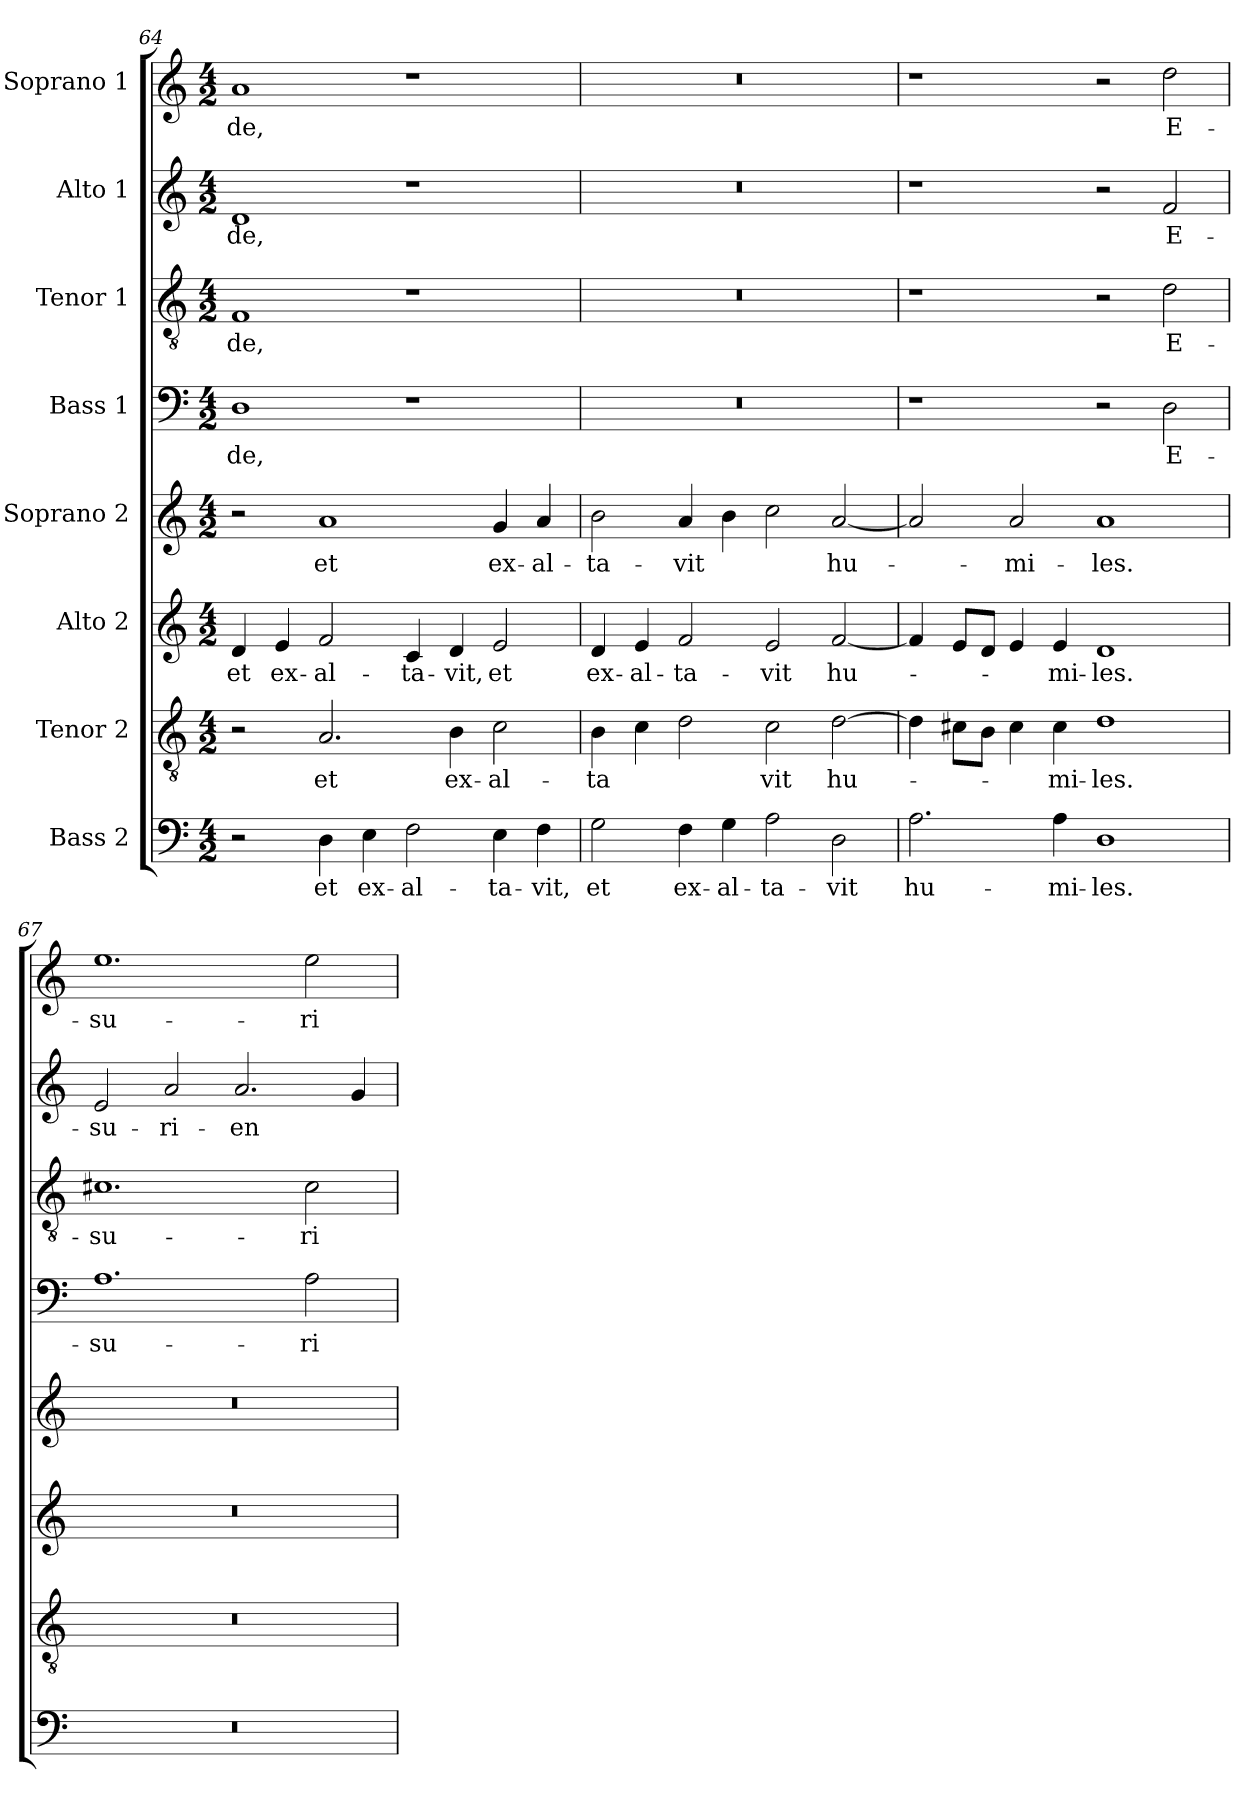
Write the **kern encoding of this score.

**kern	**text	**kern	**text	**kern	**text	**kern	**text	**kern	**text	**kern	**text	**kern	**text	**kern	**text
*part8	*part8	*part7	*part7	*part6	*part6	*part5	*part5	*part4	*part4	*part3	*part3	*part2	*part2	*part1	*part1
*staff8	*staff8	*staff7	*staff7	*staff6	*staff6	*staff5	*staff5	*staff4	*staff4	*staff3	*staff3	*staff2	*staff2	*staff1	*staff1
*I"Bass 2	*	*I"Tenor 2	*	*I"Alto 2	*	*I"Soprano 2	*	*I"Bass 1	*	*I"Tenor 1	*	*I"Alto 1	*	*I"Soprano 1	*
*clefF4	*	*clefGv2	*	*clefG2	*	*clefG2	*	*clefF4	*	*clefGv2	*	*clefG2	*	*clefG2	*
*k[]	*	*k[]	*	*k[]	*	*k[]	*	*k[]	*	*k[]	*	*k[]	*	*k[]	*
*M4/2	*	*M4/2	*	*M4/2	*	*M4/2	*	*M4/2	*	*M4/2	*	*M4/2	*	*M4/2	*
=64	=64	=64	=64	=64	=64	=64	=64	=64	=64	=64	=64	=64	=64	=64	=64
2r	.	2r	.	4d/	et	2r	.	1D	de,	1F	de,	1d	de,	1a	de,
.	.	.	.	4e/	ex-	.	.	.	.	.	.	.	.	.	.
4D\	et	2.A/	et	2f/	al-	1a	et	.	.	.	.	.	.	.	.
4E\	ex-	.	.	.	.	.	.	.	.	.	.	.	.	.	.
2F\	al-	.	.	4c/	ta-	.	.	1r	.	1r	.	1r	.	1r	.
.	.	4B\	ex-	4d/	vit,	.	.	.	.	.	.	.	.	.	.
4E\	ta-	2c\	al-	2e/	et	4g/	ex-	.	.	.	.	.	.	.	.
4F\	vit,	.	.	.	.	4a/	al-	.	.	.	.	.	.	.	.
=65	=65	=65	=65	=65	=65	=65	=65	=65	=65	=65	=65	=65	=65	=65	=65
2G\	et	4B\	ta	4d/	ex-	2b\	ta-	0r	.	0r	.	0r	.	0r	.
.	.	4c\	-	4e/	al-	.	.	.	.	.	.	.	.	.	.
4F\	ex-	2d\	.	2f/	ta-	4a/	vit	.	.	.	.	.	.	.	.
4G\	al-	.	.	.	.	4b\	.	.	.	.	.	.	.	.	.
2A\	ta-	2c\	vit	2e/	vit	2cc\	.	.	.	.	.	.	.	.	.
2D\	vit	[2d\	hu-	[2f/	hu-	[2a/	hu-	.	.	.	.	.	.	.	.
!!LO:PB:g=z
=66	=66	=66	=66	=66	=66	=66	=66	=66	=66	=66	=66	=66	=66	=66	=66
2.A\	hu-	4d\]	.	4f/]	.	2a/]	.	1r	.	1r	.	1r	.	1r	.
.	.	8c#X\L	.	8e/L	.	.	.	.	.	.	.	.	.	.	.
.	.	8B\J	.	8d/J	.	.	.	.	.	.	.	.	.	.	.
.	.	4c#\	.	4e/	.	2a/	-mi-	.	.	.	.	.	.	.	.
4A\	mi-	4c#\	-mi-	4e/	-mi-	.	.	.	.	.	.	.	.	.	.
1D	les.	1d	-les.	1d	-les.	1a	-les.	2r	.	2r	.	2r	.	2r	.
.	.	.	.	.	.	.	.	2D\	E-	2d\	E-	2f/	E-	2dd\	E-
=67	=67	=67	=67	=67	=67	=67	=67	=67	=67	=67	=67	=67	=67	=67	=67
0r	.	0r	.	0r	.	0r	.	1.A	su-	1.c#X	su-	2e/	su-	1.ee	su-
.	.	.	.	.	.	.	.	.	.	.	.	2a/	ri-	.	.
.	.	.	.	.	.	.	.	.	.	.	.	2.a/	en	.	.
.	.	.	.	.	.	.	.	2A\	ri-	2c#\	ri-	.	.	2ee\	ri-
.	.	.	.	.	.	.	.	.	.	.	.	4g/	.	.	.
=	=	=	=	=	=	=	=	=	=	=	=	=	=	=	=
*-	*-	*-	*-	*-	*-	*-	*-	*-	*-	*-	*-	*-	*-	*-	*-
